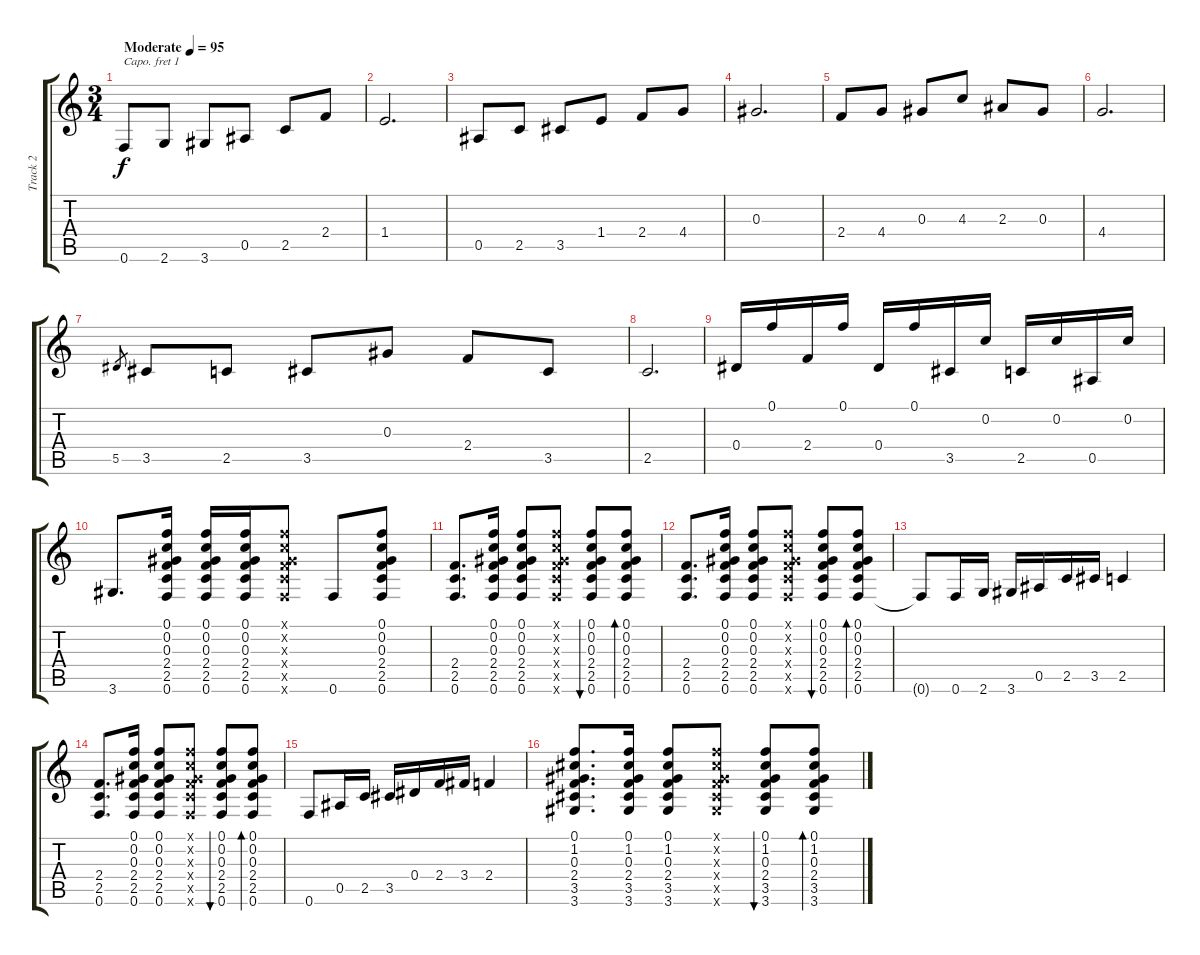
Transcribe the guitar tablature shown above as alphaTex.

\track ("Track 2" "Track 2") {instrument acousticguitarnylon}
\staff {score tabs}
\capo 1
\tuning (E4 B3 G3 D3 A2 E2) {hide}
\ts (3 4)
\tempo (95 "Moderate")
\clef g2
\ks c
0.6.8{dy f instrument acousticguitarnylon} 2.6.8 3.6.8 0.5.8 2.5.8 2.4.8 |
1.4.2{d} |
0.5.8 2.5.8 3.5.8 1.4.8 2.4.8 4.4.8 |
0.3.2{d} |
2.4.8 4.4.8 0.3.8 4.3.8 2.3.8 0.3.8 |
4.4.2{d} |
5.5.8{gr} 3.5.8 2.5.8 3.5.8 0.3.8 2.4.8 3.5.8 |
2.5.2{d} |
0.4.16 0.1.16 2.4.16 0.1.16 0.4.16 0.1.16 3.5.16 0.2.16 2.5.16 0.2.16 0.5.16 0.2.16 |
3.6.8{d} (0.1 0.2 0.3 2.4 2.5 0.6).16 (0.1 0.2 0.3 2.4 2.5 0.6).16 (0.1 0.2 0.3 2.4 2.5 0.6).16 (0.1{x} 0.2{x} 0.3{x} 2.4{x} 2.5{x} 0.6{x}).8 0.6.8 (0.1 0.2 0.3 2.4 2.5 0.6).8 |
(2.4 2.5 0.6).8{d} (0.1 0.2 0.3 2.4 2.5 0.6).16 (0.1 0.2 0.3 2.4 2.5 0.6).8 (0.1{x} 0.2{x} 0.3{x} 2.4{x} 2.5{x} 0.6{x}).8 (0.1 0.2 0.3 2.4 2.5 0.6).8{bu 30} (0.1 0.2 0.3 2.4 2.5 0.6).8{bd 30} |
(2.4 2.5 0.6).8{d} (0.1 0.2 0.3 2.4 2.5 0.6).16 (0.1 0.2 0.3 2.4 2.5 0.6).8 (0.1{x} 0.2{x} 0.3{x} 2.4{x} 2.5{x} 0.6{x}).8 (0.1 0.2 0.3 2.4 2.5 0.6).8{bu 30} (0.1 0.2 0.3 2.4 2.5 0.6).8{bd 30} |
0.6{t}.8 0.6.16 2.6.16 3.6.16 0.5.16 2.5.16 3.5.16 2.5.4 |
(2.4 2.5 0.6).8{d} (0.1 0.2 0.3 2.4 2.5 0.6).16 (0.1 0.2 0.3 2.4 2.5 0.6).8 (0.1{x} 0.2{x} 0.3{x} 2.4{x} 2.5{x} 0.6{x}).8 (0.1 0.2 0.3 2.4 2.5 0.6).8{bu 30} (0.1 0.2 0.3 2.4 2.5 0.6).8{bd 30} |
0.6.8 0.5.16 2.5.16 3.5.16 0.4.16 2.4.16 3.4.16 2.4.4 |
(0.1 1.2 0.3 2.4 3.5 3.6).8{d} (0.1 1.2 0.3 2.4 3.5 3.6).16 (0.1 1.2 0.3 2.4 3.5 3.6).8 (0.1{x} 1.2{x} 0.3{x} 2.4{x} 3.5{x} 3.6{x}).8 (0.1 1.2 0.3 2.4 3.5 3.6).8{bu 30} (0.1 1.2 0.3 2.4 3.5 3.6).8{bd 30}
